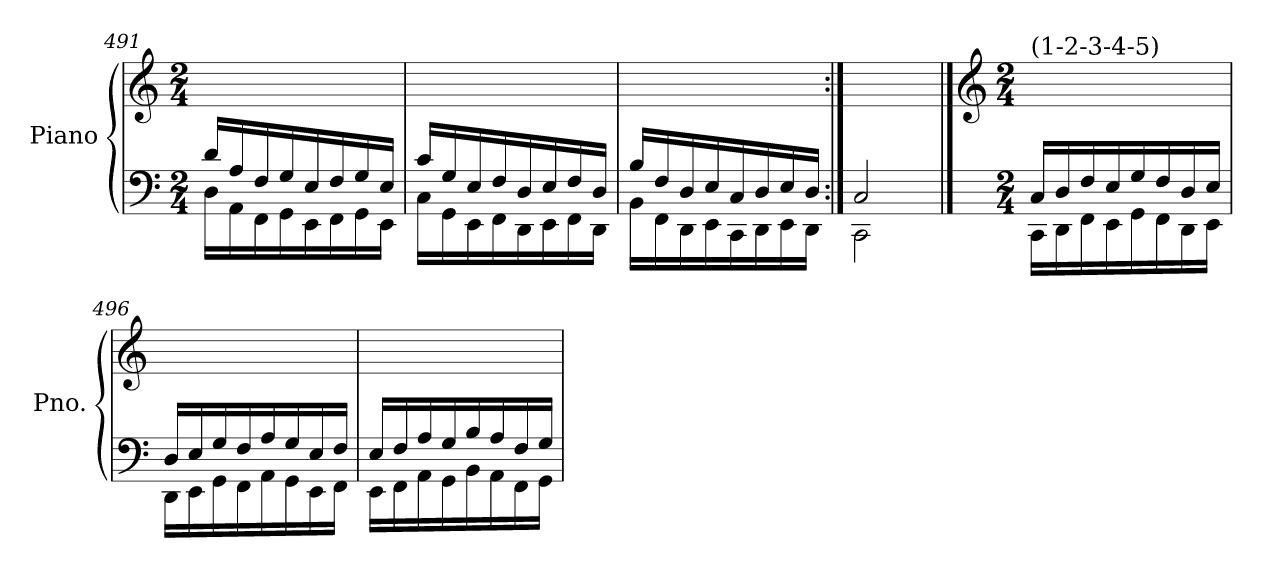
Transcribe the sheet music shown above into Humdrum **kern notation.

**kern	**kern
*part1	*part1
*staff2	*staff1
*I"Piano	*
*I'Pno.	*
*clefF4	*clefG2
*k[]	*k[]
*M2/4	*M2/4
=491	=491
*^	*
16d/LL	16D\LL	2ryy
16A/	16AA\	.
16F/	16FF\	.
16G/	16GG\	.
16E/	16EE\	.
16F/	16FF\	.
16G/	16GG\	.
16E/JJ	16EE\JJ	.
=492	=492	=492
16c/LL	16C\LL	2ryy
16G/	16GG\	.
16E/	16EE\	.
16F/	16FF\	.
16D/	16DD\	.
16E/	16EE\	.
16F/	16FF\	.
16D/JJ	16DD\JJ	.
=493	=493	=493
16B/LL	16BB\LL	2ryy
16F/	16FF\	.
16D/	16DD\	.
16E/	16EE\	.
16C/	16CC\	.
16D/	16DD\	.
16E/	16EE\	.
16D/JJ	16DD\JJ	.
=494:|!	=494:|!	=494:|!
2C/	2CC\	2ryy
!!LO:PB:g=z
==495	==495	==495
*	*	*clefG2
*M2/4	*	*M2/4
!	!	!LO:TX:a:t=(1-2-3-4-5)
16C/LL	16CC\LL	2ryy
16D/	16DD\	.
16F/	16FF\	.
16E/	16EE\	.
16G/	16GG\	.
16F/	16FF\	.
16D/	16DD\	.
16E/JJ	16EE\JJ	.
=496	=496	=496
16D/LL	16DD\LL	2ryy
16E/	16EE\	.
16G/	16GG\	.
16F/	16FF\	.
16A/	16AA\	.
16G/	16GG\	.
16E/	16EE\	.
16F/JJ	16FF\JJ	.
=497	=497	=497
16E/LL	16EE\LL	2ryy
16F/	16FF\	.
16A/	16AA\	.
16G/	16GG\	.
16B/	16BB\	.
16A/	16AA\	.
16F/	16FF\	.
16G/JJ	16GG\JJ	.
*v	*v	*
=	=
*-	*-
